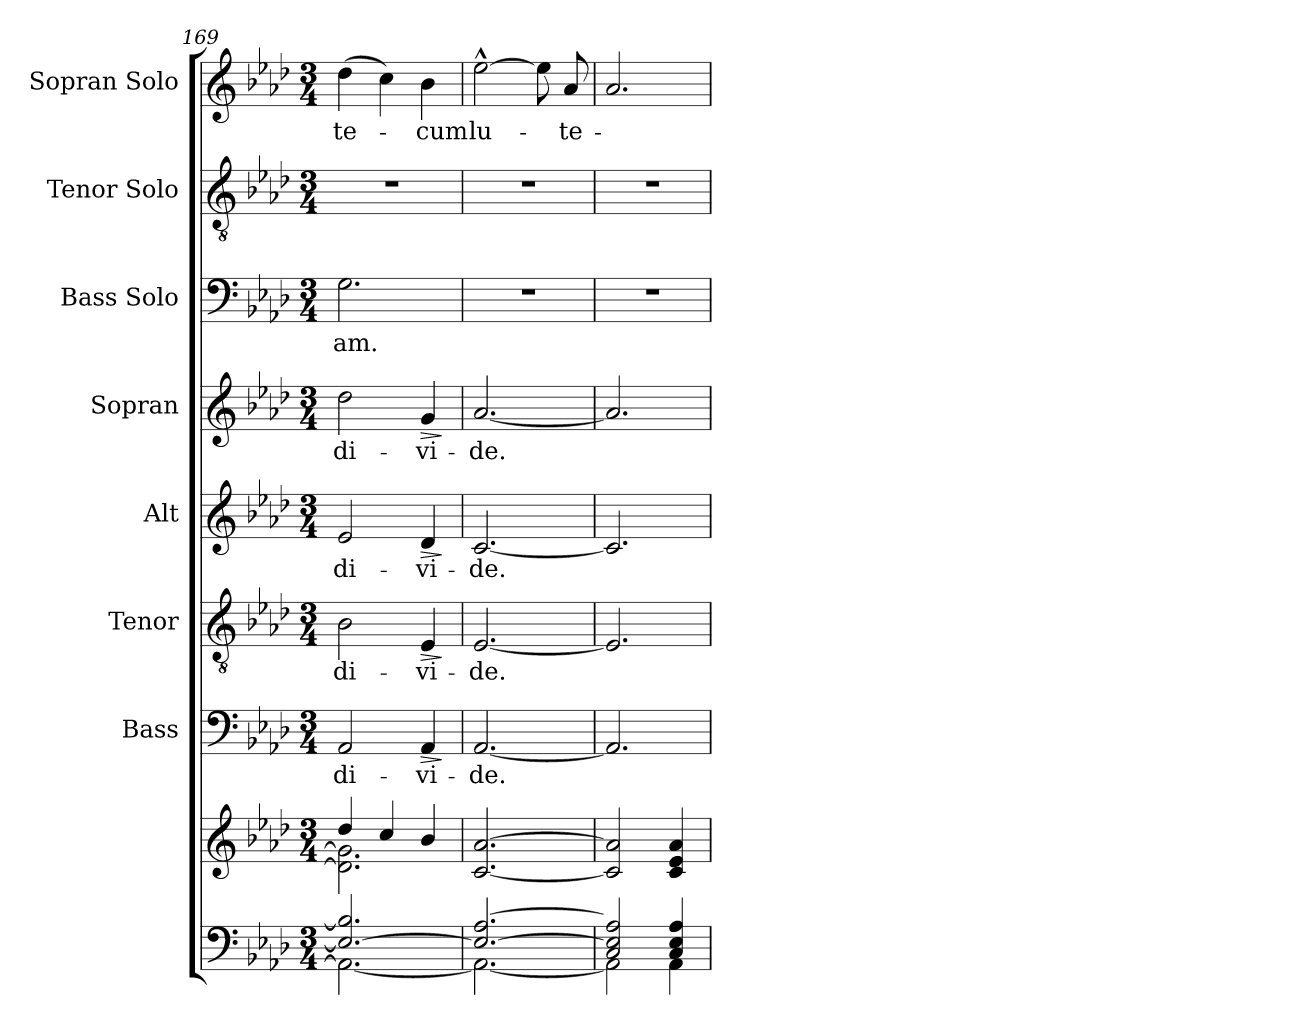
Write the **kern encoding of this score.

**kern	**kern	**kern	**text	**dynam	**kern	**text	**dynam	**kern	**text	**dynam	**kern	**text	**dynam	**kern	**text	**kern	**kern	**text
*part8	*part8	*part7	*part7	*part7	*part6	*part6	*part6	*part5	*part5	*part5	*part4	*part4	*part4	*part3	*part3	*part2	*part1	*part1
*staff9	*staff8	*staff7	*staff7	*staff7	*staff6	*staff6	*staff6	*staff5	*staff5	*staff5	*staff4	*staff4	*staff4	*staff3	*staff3	*staff2	*staff1	*staff1
*	*	*I"Bass	*	*	*I"Tenor	*	*	*I"Alt	*	*	*I"Sopran	*	*	*I"Bass Solo	*	*I"Tenor Solo	*I"Sopran Solo	*
*	*	*I'B.	*	*	*I'T.	*	*	*I'A.	*	*	*I'S.	*	*	*I'B. Solo	*	*I'T. Solo	*I'S. Solo	*
*clefF4	*clefG2	*clefF4	*	*	*clefGv2	*	*	*clefG2	*	*	*clefG2	*	*	*clefF4	*	*clefGv2	*clefG2	*
*k[b-e-a-d-]	*k[b-e-a-d-]	*k[b-e-a-d-]	*	*	*k[b-e-a-d-]	*	*	*k[b-e-a-d-]	*	*	*k[b-e-a-d-]	*	*	*k[b-e-a-d-]	*	*k[b-e-a-d-]	*k[b-e-a-d-]	*
*A-:	*A-:	*A-:	*	*	*A-:	*	*	*A-:	*	*	*A-:	*	*	*A-:	*	*A-:	*A-:	*
*M3/4	*M3/4	*M3/4	*	*	*M3/4	*	*	*M3/4	*	*	*M3/4	*	*	*M3/4	*	*M3/4	*M3/4	*
=169	=169	=169	=169	=169	=169	=169	=169	=169	=169	=169	=169	=169	=169	=169	=169	=169	=169	=169
*^	*^	*	*	*	*	*	*	*	*	*	*	*	*	*	*	*	*	*
!	!	!	!	!	!LO:LY:b	!	!	!LO:LY:b	!	!	!LO:LY:b	!	!	!LO:LY:b	!	!	!LO:LY:b	!	!	!LO:LY:b
2.E-/_ 2.B-/]	2.AA-\_	4dd-/	2.d-\] 2.g\]	2AA-/	di-	.	2B-\	di-	.	2e-/	di-	.	2dd-\	di-	.	2.G\	-am.	2.r	(>4dd-\	te-
.	.	4cc/	.	.	.	.	.	.	.	.	.	.	.	.	.	.	.	.	4cc\)	.
!	!	!	!	!	!LO:LY:b	!LO:HP:b	!	!LO:LY:b	!LO:HP:b	!	!LO:LY:b	!LO:HP:b	!	!LO:LY:b	!LO:HP:b	!	!	!	!	!LO:LY:b
.	.	4b-/	.	4AA-/	-vi-	>	4E-/	-vi-	>	4d-/	-vi-	>	4g/	-vi-	>	.	.	.	4b-\	-cum
*v	*v	*	*	*	*	*	*	*	*	*	*	*	*	*	*	*	*	*	*	*
*	*v	*v	*	*	*	*	*	*	*	*	*	*	*	*	*	*	*	*	*
.	.	.	.	]	.	.	]	.	.	]	.	.	]	.	.	.	.	.
=170	=170	=170	=170	=170	=170	=170	=170	=170	=170	=170	=170	=170	=170	=170	=170	=170	=170	=170
*^	*	*	*	*	*	*	*	*	*	*	*	*	*	*	*	*	*	*
!	!	!	!	!LO:LY:b	!	!	!LO:LY:b	!	!	!LO:LY:b	!	!	!LO:LY:b	!	!	!	!	!	!LO:LY:b
2.E-/_ [>2.A-/	2.AA-\_	[2.c/ [2.a-/	[2.AA-/	-de.	.	[2.E-/	-de.	.	[2.c/	-de.	.	[2.a-/	-de.	.	2.r	.	2.r	[2ee-^^>\	lu-
.	.	.	.	.	.	.	.	.	.	.	.	.	.	.	.	.	.	8ee-\]	.
!	!	!	!	!	!	!	!	!	!	!	!	!	!	!	!	!	!	!	!LO:LY:b
.	.	.	.	.	.	.	.	.	.	.	.	.	.	.	.	.	.	8a-/	-te-
=171	=171	=171	=171	=171	=171	=171	=171	=171	=171	=171	=171	=171	=171	=171	=171	=171	=171	=171	=171
2C/ 2E-/] 2A-/]	2AA-\]	2c/] 2a-/]	2.AA-/]	.	.	2.E-/]	.	.	2.c/]	.	.	2.a-/]	.	.	2.r	.	2.r	2.a-/	.
4C/ 4E-/ 4A-/	4AA-\	4c/ 4e-/ 4a-/	.	.	.	.	.	.	.	.	.	.	.	.	.	.	.	.	.
*v	*v	*	*	*	*	*	*	*	*	*	*	*	*	*	*	*	*	*	*
=	=	=	=	=	=	=	=	=	=	=	=	=	=	=	=	=	=	=
*-	*-	*-	*-	*-	*-	*-	*-	*-	*-	*-	*-	*-	*-	*-	*-	*-	*-	*-
